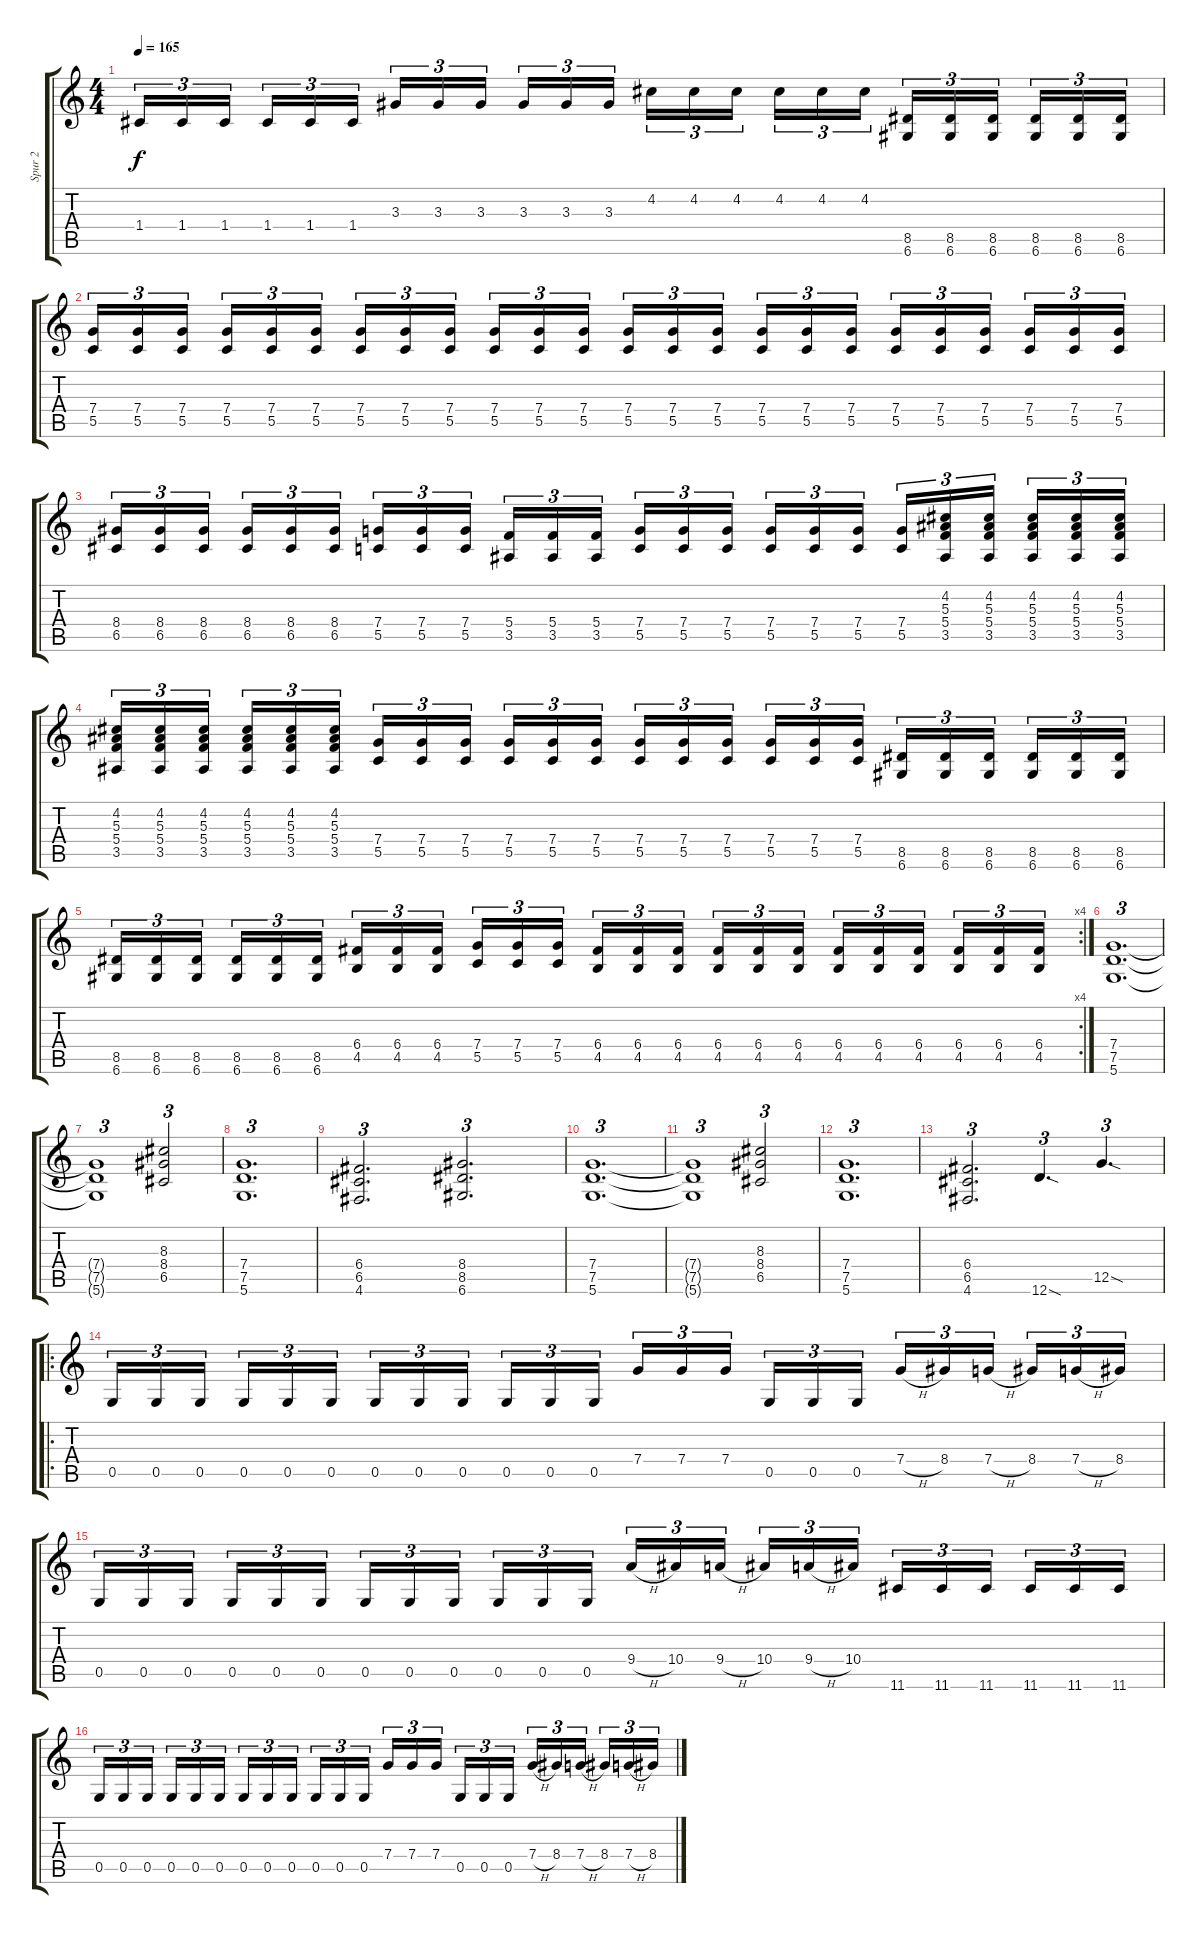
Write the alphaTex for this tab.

\track ("Spur 2" "Spur 2") {instrument distortionguitar}
\staff {score tabs}
\tuning (D4 A3 F3 C3 G2 D2) {hide}
\ts (4 4)
\tempo 165
\clef g2
\ks c
1.4.16{tu (3 2) dy f} 1.4.16{tu (3 2)} 1.4.16{tu (3 2) beam splitsecondary} 1.4.16{tu (3 2)} 1.4.16{tu (3 2)} 1.4.16{tu (3 2)} 3.3.16{tu (3 2)} 3.3.16{tu (3 2)} 3.3.16{tu (3 2) beam splitsecondary} 3.3.16{tu (3 2)} 3.3.16{tu (3 2)} 3.3.16{tu (3 2)} 4.2.16{tu (3 2)} 4.2.16{tu (3 2)} 4.2.16{tu (3 2) beam splitsecondary} 4.2.16{tu (3 2)} 4.2.16{tu (3 2)} 4.2.16{tu (3 2)} (8.5 6.6).16{tu (3 2)} (8.5 6.6).16{tu (3 2)} (8.5 6.6).16{tu (3 2) beam splitsecondary} (8.5 6.6).16{tu (3 2)} (8.5 6.6).16{tu (3 2)} (8.5 6.6).16{tu (3 2)} |
(7.4 5.5).16{tu (3 2)} (7.4 5.5).16{tu (3 2)} (7.4 5.5).16{tu (3 2) beam splitsecondary} (7.4 5.5).16{tu (3 2)} (7.4 5.5).16{tu (3 2)} (7.4 5.5).16{tu (3 2)} (7.4 5.5).16{tu (3 2)} (7.4 5.5).16{tu (3 2)} (7.4 5.5).16{tu (3 2) beam splitsecondary} (7.4 5.5).16{tu (3 2)} (7.4 5.5).16{tu (3 2)} (7.4 5.5).16{tu (3 2)} (7.4 5.5).16{tu (3 2)} (7.4 5.5).16{tu (3 2)} (7.4 5.5).16{tu (3 2) beam splitsecondary} (7.4 5.5).16{tu (3 2)} (7.4 5.5).16{tu (3 2)} (7.4 5.5).16{tu (3 2)} (7.4 5.5).16{tu (3 2)} (7.4 5.5).16{tu (3 2)} (7.4 5.5).16{tu (3 2) beam splitsecondary} (7.4 5.5).16{tu (3 2)} (7.4 5.5).16{tu (3 2)} (7.4 5.5).16{tu (3 2)} |
(8.4 6.5).16{tu (3 2)} (8.4 6.5).16{tu (3 2)} (8.4 6.5).16{tu (3 2) beam splitsecondary} (8.4 6.5).16{tu (3 2)} (8.4 6.5).16{tu (3 2)} (8.4 6.5).16{tu (3 2)} (7.4 5.5).16{tu (3 2)} (7.4 5.5).16{tu (3 2)} (7.4 5.5).16{tu (3 2) beam splitsecondary} (5.4 3.5).16{tu (3 2)} (5.4 3.5).16{tu (3 2)} (5.4 3.5).16{tu (3 2)} (7.4 5.5).16{tu (3 2)} (7.4 5.5).16{tu (3 2)} (7.4 5.5).16{tu (3 2) beam splitsecondary} (7.4 5.5).16{tu (3 2)} (7.4 5.5).16{tu (3 2)} (7.4 5.5).16{tu (3 2)} (7.4 5.5).16{tu (3 2)} (4.2 5.3 5.4 3.5).16{tu (3 2)} (4.2 5.3 5.4 3.5).16{tu (3 2) beam splitsecondary} (4.2 5.3 5.4 3.5).16{tu (3 2)} (4.2 5.3 5.4 3.5).16{tu (3 2)} (4.2 5.3 5.4 3.5).16{tu (3 2)} |
(4.2 5.3 5.4 3.5).16{tu (3 2)} (4.2 5.3 5.4 3.5).16{tu (3 2)} (4.2 5.3 5.4 3.5).16{tu (3 2) beam splitsecondary} (4.2 5.3 5.4 3.5).16{tu (3 2)} (4.2 5.3 5.4 3.5).16{tu (3 2)} (4.2 5.3 5.4 3.5).16{tu (3 2)} (7.4 5.5).16{tu (3 2)} (7.4 5.5).16{tu (3 2)} (7.4 5.5).16{tu (3 2) beam splitsecondary} (7.4 5.5).16{tu (3 2)} (7.4 5.5).16{tu (3 2)} (7.4 5.5).16{tu (3 2)} (7.4 5.5).16{tu (3 2)} (7.4 5.5).16{tu (3 2)} (7.4 5.5).16{tu (3 2) beam splitsecondary} (7.4 5.5).16{tu (3 2)} (7.4 5.5).16{tu (3 2)} (7.4 5.5).16{tu (3 2)} (8.5 6.6).16{tu (3 2)} (8.5 6.6).16{tu (3 2)} (8.5 6.6).16{tu (3 2) beam splitsecondary} (8.5 6.6).16{tu (3 2)} (8.5 6.6).16{tu (3 2)} (8.5 6.6).16{tu (3 2)} |
\rc 4
(8.5 6.6).16{tu (3 2)} (8.5 6.6).16{tu (3 2)} (8.5 6.6).16{tu (3 2) beam splitsecondary} (8.5 6.6).16{tu (3 2)} (8.5 6.6).16{tu (3 2)} (8.5 6.6).16{tu (3 2)} (6.4 4.5).16{tu (3 2)} (6.4 4.5).16{tu (3 2)} (6.4 4.5).16{tu (3 2) beam splitsecondary} (7.4 5.5).16{tu (3 2)} (7.4 5.5).16{tu (3 2)} (7.4 5.5).16{tu (3 2)} (6.4 4.5).16{tu (3 2)} (6.4 4.5).16{tu (3 2)} (6.4 4.5).16{tu (3 2) beam splitsecondary} (6.4 4.5).16{tu (3 2)} (6.4 4.5).16{tu (3 2)} (6.4 4.5).16{tu (3 2)} (6.4 4.5).16{tu (3 2)} (6.4 4.5).16{tu (3 2)} (6.4 4.5).16{tu (3 2) beam splitsecondary} (6.4 4.5).16{tu (3 2)} (6.4 4.5).16{tu (3 2)} (6.4 4.5).16{tu (3 2)} |
(7.4 7.5 5.6).1{d tu (3 2)} |
(7.4{t} 7.5{t} 5.6{t}).1{tu (3 2)} (8.3 8.4 6.5).2{tu (3 2)} |
(7.4 7.5 5.6).1{d tu (3 2)} |
(6.4 6.5 4.6).2{d tu (3 2)} (8.4 8.5 6.6).2{d tu (3 2)} |
(7.4 7.5 5.6).1{d tu (3 2)} |
(7.4{t} 7.5{t} 5.6{t}).1{tu (3 2)} (8.3 8.4 6.5).2{tu (3 2)} |
(7.4 7.5 5.6).1{d tu (3 2)} |
(6.4 6.5 4.6).2{d tu (3 2)} 12.6{sod}.4{d tu (3 2)} 12.5{sod}.4{d tu (3 2)} |
\ro
0.5.16{tu (3 2)} 0.5.16{tu (3 2)} 0.5.16{tu (3 2) beam splitsecondary} 0.5.16{tu (3 2)} 0.5.16{tu (3 2)} 0.5.16{tu (3 2)} 0.5.16{tu (3 2)} 0.5.16{tu (3 2)} 0.5.16{tu (3 2) beam splitsecondary} 0.5.16{tu (3 2)} 0.5.16{tu (3 2)} 0.5.16{tu (3 2)} 7.4.16{tu (3 2)} 7.4.16{tu (3 2)} 7.4.16{tu (3 2) beam splitsecondary} 0.5.16{tu (3 2)} 0.5.16{tu (3 2)} 0.5.16{tu (3 2)} 7.4{h}.16{tu (3 2)} 8.4.16{tu (3 2)} 7.4{h}.16{tu (3 2) beam splitsecondary} 8.4.16{tu (3 2)} 7.4{h}.16{tu (3 2)} 8.4.16{tu (3 2)} |
0.5.16{tu (3 2)} 0.5.16{tu (3 2)} 0.5.16{tu (3 2) beam splitsecondary} 0.5.16{tu (3 2)} 0.5.16{tu (3 2)} 0.5.16{tu (3 2)} 0.5.16{tu (3 2)} 0.5.16{tu (3 2)} 0.5.16{tu (3 2) beam splitsecondary} 0.5.16{tu (3 2)} 0.5.16{tu (3 2)} 0.5.16{tu (3 2)} 9.4{h}.16{tu (3 2)} 10.4.16{tu (3 2)} 9.4{h}.16{tu (3 2) beam splitsecondary} 10.4.16{tu (3 2)} 9.4{h}.16{tu (3 2)} 10.4.16{tu (3 2)} 11.6.16{tu (3 2)} 11.6.16{tu (3 2)} 11.6.16{tu (3 2) beam splitsecondary} 11.6.16{tu (3 2)} 11.6.16{tu (3 2)} 11.6.16{tu (3 2)} |
0.5.16{tu (3 2)} 0.5.16{tu (3 2)} 0.5.16{tu (3 2) beam splitsecondary} 0.5.16{tu (3 2)} 0.5.16{tu (3 2)} 0.5.16{tu (3 2)} 0.5.16{tu (3 2)} 0.5.16{tu (3 2)} 0.5.16{tu (3 2) beam splitsecondary} 0.5.16{tu (3 2)} 0.5.16{tu (3 2)} 0.5.16{tu (3 2)} 7.4.16{tu (3 2)} 7.4.16{tu (3 2)} 7.4.16{tu (3 2) beam splitsecondary} 0.5.16{tu (3 2)} 0.5.16{tu (3 2)} 0.5.16{tu (3 2)} 7.4{h}.16{tu (3 2)} 8.4.16{tu (3 2)} 7.4{h}.16{tu (3 2) beam splitsecondary} 8.4.16{tu (3 2)} 7.4{h}.16{tu (3 2)} 8.4.16{tu (3 2)}
